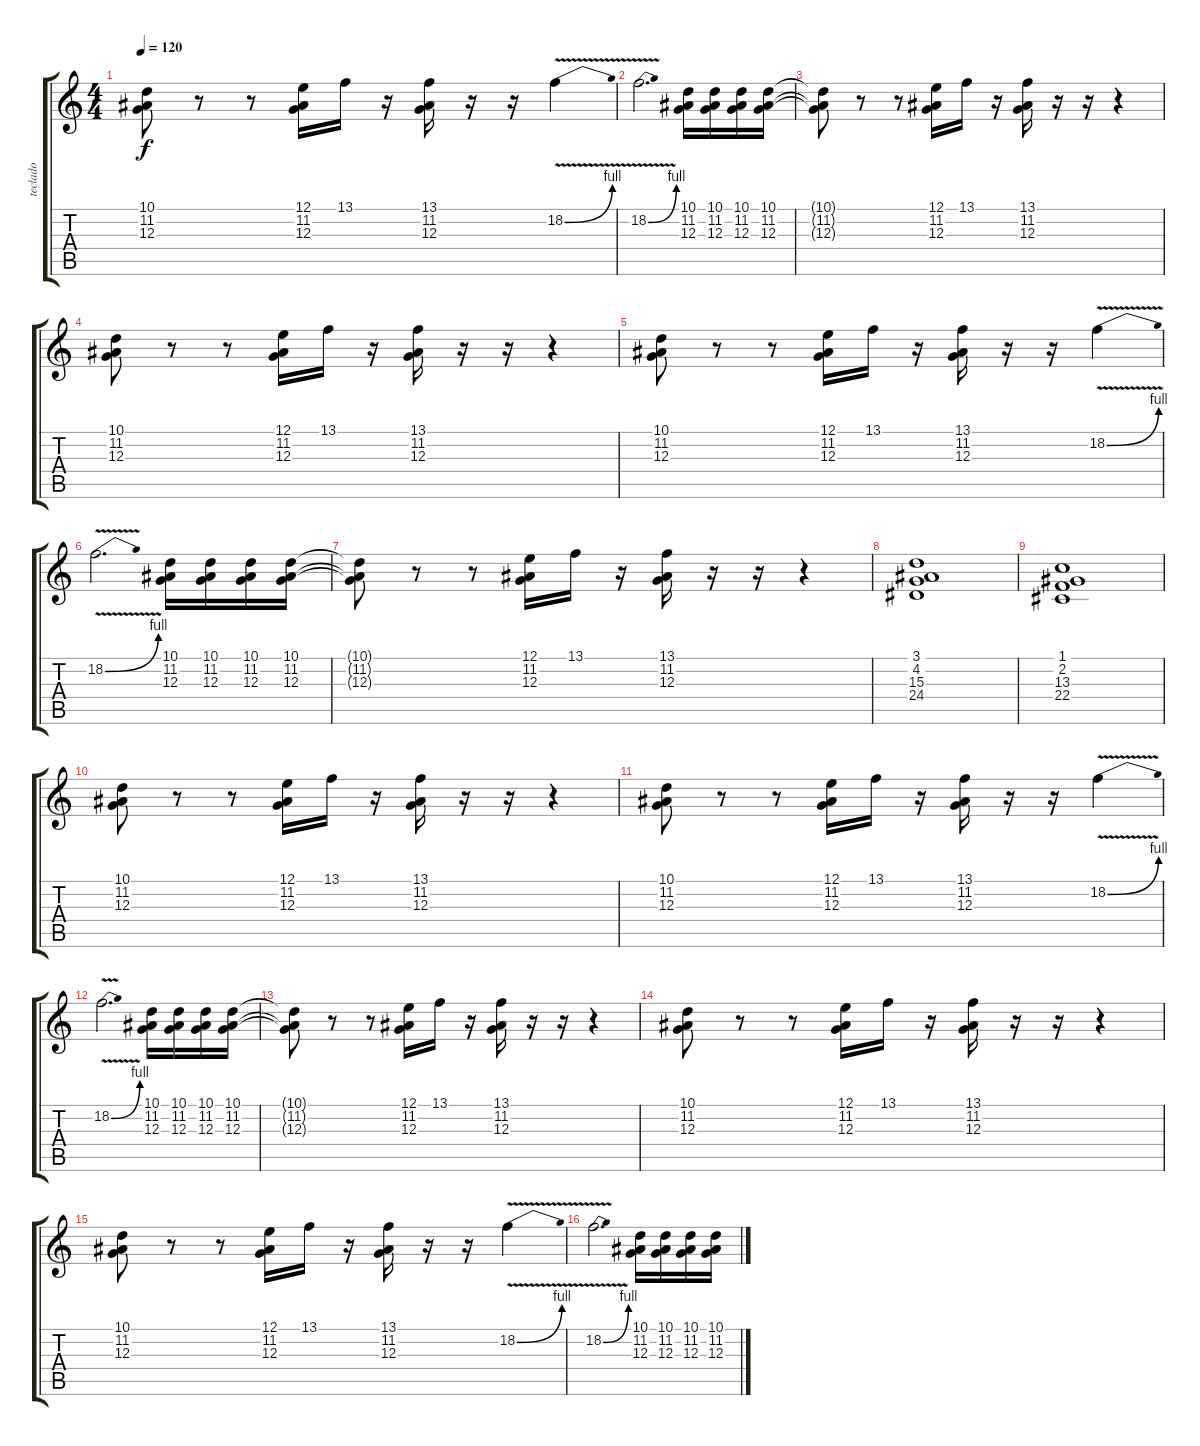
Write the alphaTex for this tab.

\track ("teclado" "teclado") {instrument pad4choir}
\staff {score tabs}
\tuning (E4 B3 G3 D3 A2 E2) {hide}
\ts (4 4)
\tempo 120
\clef g2
\ks c
(10.1 11.2 12.3).8{dy f instrument rockorgan} r.8 r.8 (12.1 11.2 12.3).16 13.1.16 r.16 (13.1 11.2 12.3).16 r.16 r.16 18.2{be (bend 0 0 60 4) v}.4 |
18.2{be (bend 0 0 60 4) v}.2{d} (10.1 11.2 12.3).16 (10.1 11.2 12.3).16 (10.1 11.2 12.3).16 (10.1 11.2 12.3).16 |
(10.1{t} 11.2{t} 12.3{t}).8{instrument rockorgan} r.8 r.8 (12.1 11.2 12.3).16 13.1.16 r.16 (13.1 11.2 12.3).16 r.16 r.16 r.4 |
(10.1 11.2 12.3).8{instrument rockorgan} r.8 r.8 (12.1 11.2 12.3).16 13.1.16 r.16 (13.1 11.2 12.3).16 r.16 r.16 r.4 |
(10.1 11.2 12.3).8{instrument rockorgan} r.8 r.8 (12.1 11.2 12.3).16 13.1.16 r.16 (13.1 11.2 12.3).16 r.16 r.16 18.2{be (bend 0 0 60 4) v}.4 |
18.2{be (bend 0 0 60 4) v}.2{d} (10.1 11.2 12.3).16 (10.1 11.2 12.3).16 (10.1 11.2 12.3).16 (10.1 11.2 12.3).16 |
(10.1{t} 11.2{t} 12.3{t}).8{instrument rockorgan} r.8 r.8 (12.1 11.2 12.3).16 13.1.16 r.16 (13.1 11.2 12.3).16 r.16 r.16 r.4 |
(3.1 4.2 15.3 24.4).1 |
(1.1 2.2 13.3 22.4).1 |
(10.1 11.2 12.3).8{instrument rockorgan} r.8 r.8 (12.1 11.2 12.3).16 13.1.16 r.16 (13.1 11.2 12.3).16 r.16 r.16 r.4 |
(10.1 11.2 12.3).8{instrument rockorgan} r.8 r.8 (12.1 11.2 12.3).16 13.1.16 r.16 (13.1 11.2 12.3).16 r.16 r.16 18.2{be (bend 0 0 60 4) v}.4 |
18.2{be (bend 0 0 60 4) v}.2{d} (10.1 11.2 12.3).16 (10.1 11.2 12.3).16 (10.1 11.2 12.3).16 (10.1 11.2 12.3).16 |
(10.1{t} 11.2{t} 12.3{t}).8{instrument rockorgan} r.8 r.8 (12.1 11.2 12.3).16 13.1.16 r.16 (13.1 11.2 12.3).16 r.16 r.16 r.4 |
(10.1 11.2 12.3).8{instrument rockorgan} r.8 r.8 (12.1 11.2 12.3).16 13.1.16 r.16 (13.1 11.2 12.3).16 r.16 r.16 r.4 |
(10.1 11.2 12.3).8{instrument rockorgan} r.8 r.8 (12.1 11.2 12.3).16 13.1.16 r.16 (13.1 11.2 12.3).16 r.16 r.16 18.2{be (bend 0 0 60 4) v}.4 |
18.2{be (bend 0 0 60 4) v}.2{d} (10.1 11.2 12.3).16 (10.1 11.2 12.3).16 (10.1 11.2 12.3).16 (10.1 11.2 12.3).16
